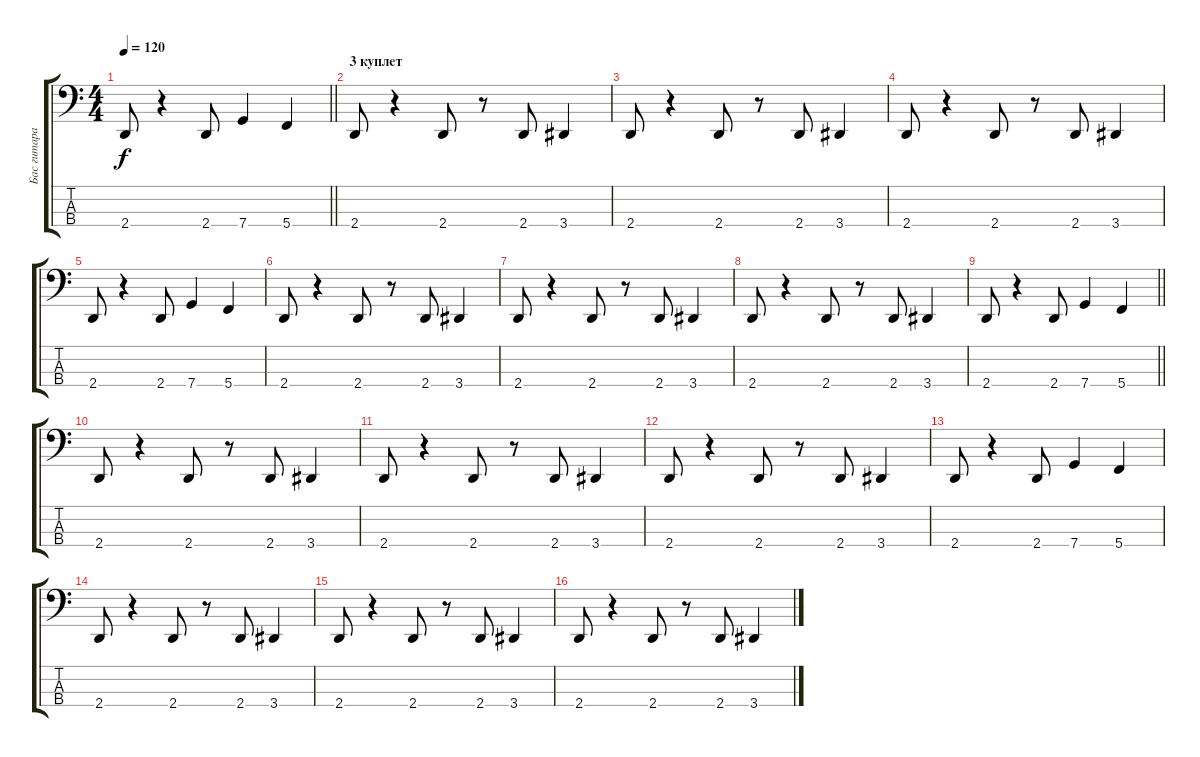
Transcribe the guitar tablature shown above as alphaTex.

\track ("Бас гитара" "Бас гитара") {instrument electricbassfinger}
\staff {score tabs}
\tuning (G2 D2 A1 C1) {hide}
\ts (4 4)
\tempo 120
\clef f4
\barLineRight lightlight
\ks c
2.4.8{dy f} r.4 2.4.8 7.4.4 5.4.4 |
\section ("" "3 куплет")
2.4.8 r.4 2.4.8 r.8 2.4.8 3.4.4 |
2.4.8 r.4 2.4.8 r.8 2.4.8 3.4.4 |
2.4.8 r.4 2.4.8 r.8 2.4.8 3.4.4 |
2.4.8 r.4 2.4.8 7.4.4 5.4.4 |
2.4.8 r.4 2.4.8 r.8 2.4.8 3.4.4 |
2.4.8 r.4 2.4.8 r.8 2.4.8 3.4.4 |
2.4.8 r.4 2.4.8 r.8 2.4.8 3.4.4 |
\barLineRight lightlight
2.4.8 r.4 2.4.8 7.4.4 5.4.4 |
2.4.8 r.4 2.4.8 r.8 2.4.8 3.4.4 |
2.4.8 r.4 2.4.8 r.8 2.4.8 3.4.4 |
2.4.8 r.4 2.4.8 r.8 2.4.8 3.4.4 |
2.4.8 r.4 2.4.8 7.4.4 5.4.4 |
2.4.8 r.4 2.4.8 r.8 2.4.8 3.4.4 |
2.4.8 r.4 2.4.8 r.8 2.4.8 3.4.4 |
2.4.8 r.4 2.4.8 r.8 2.4.8 3.4.4
